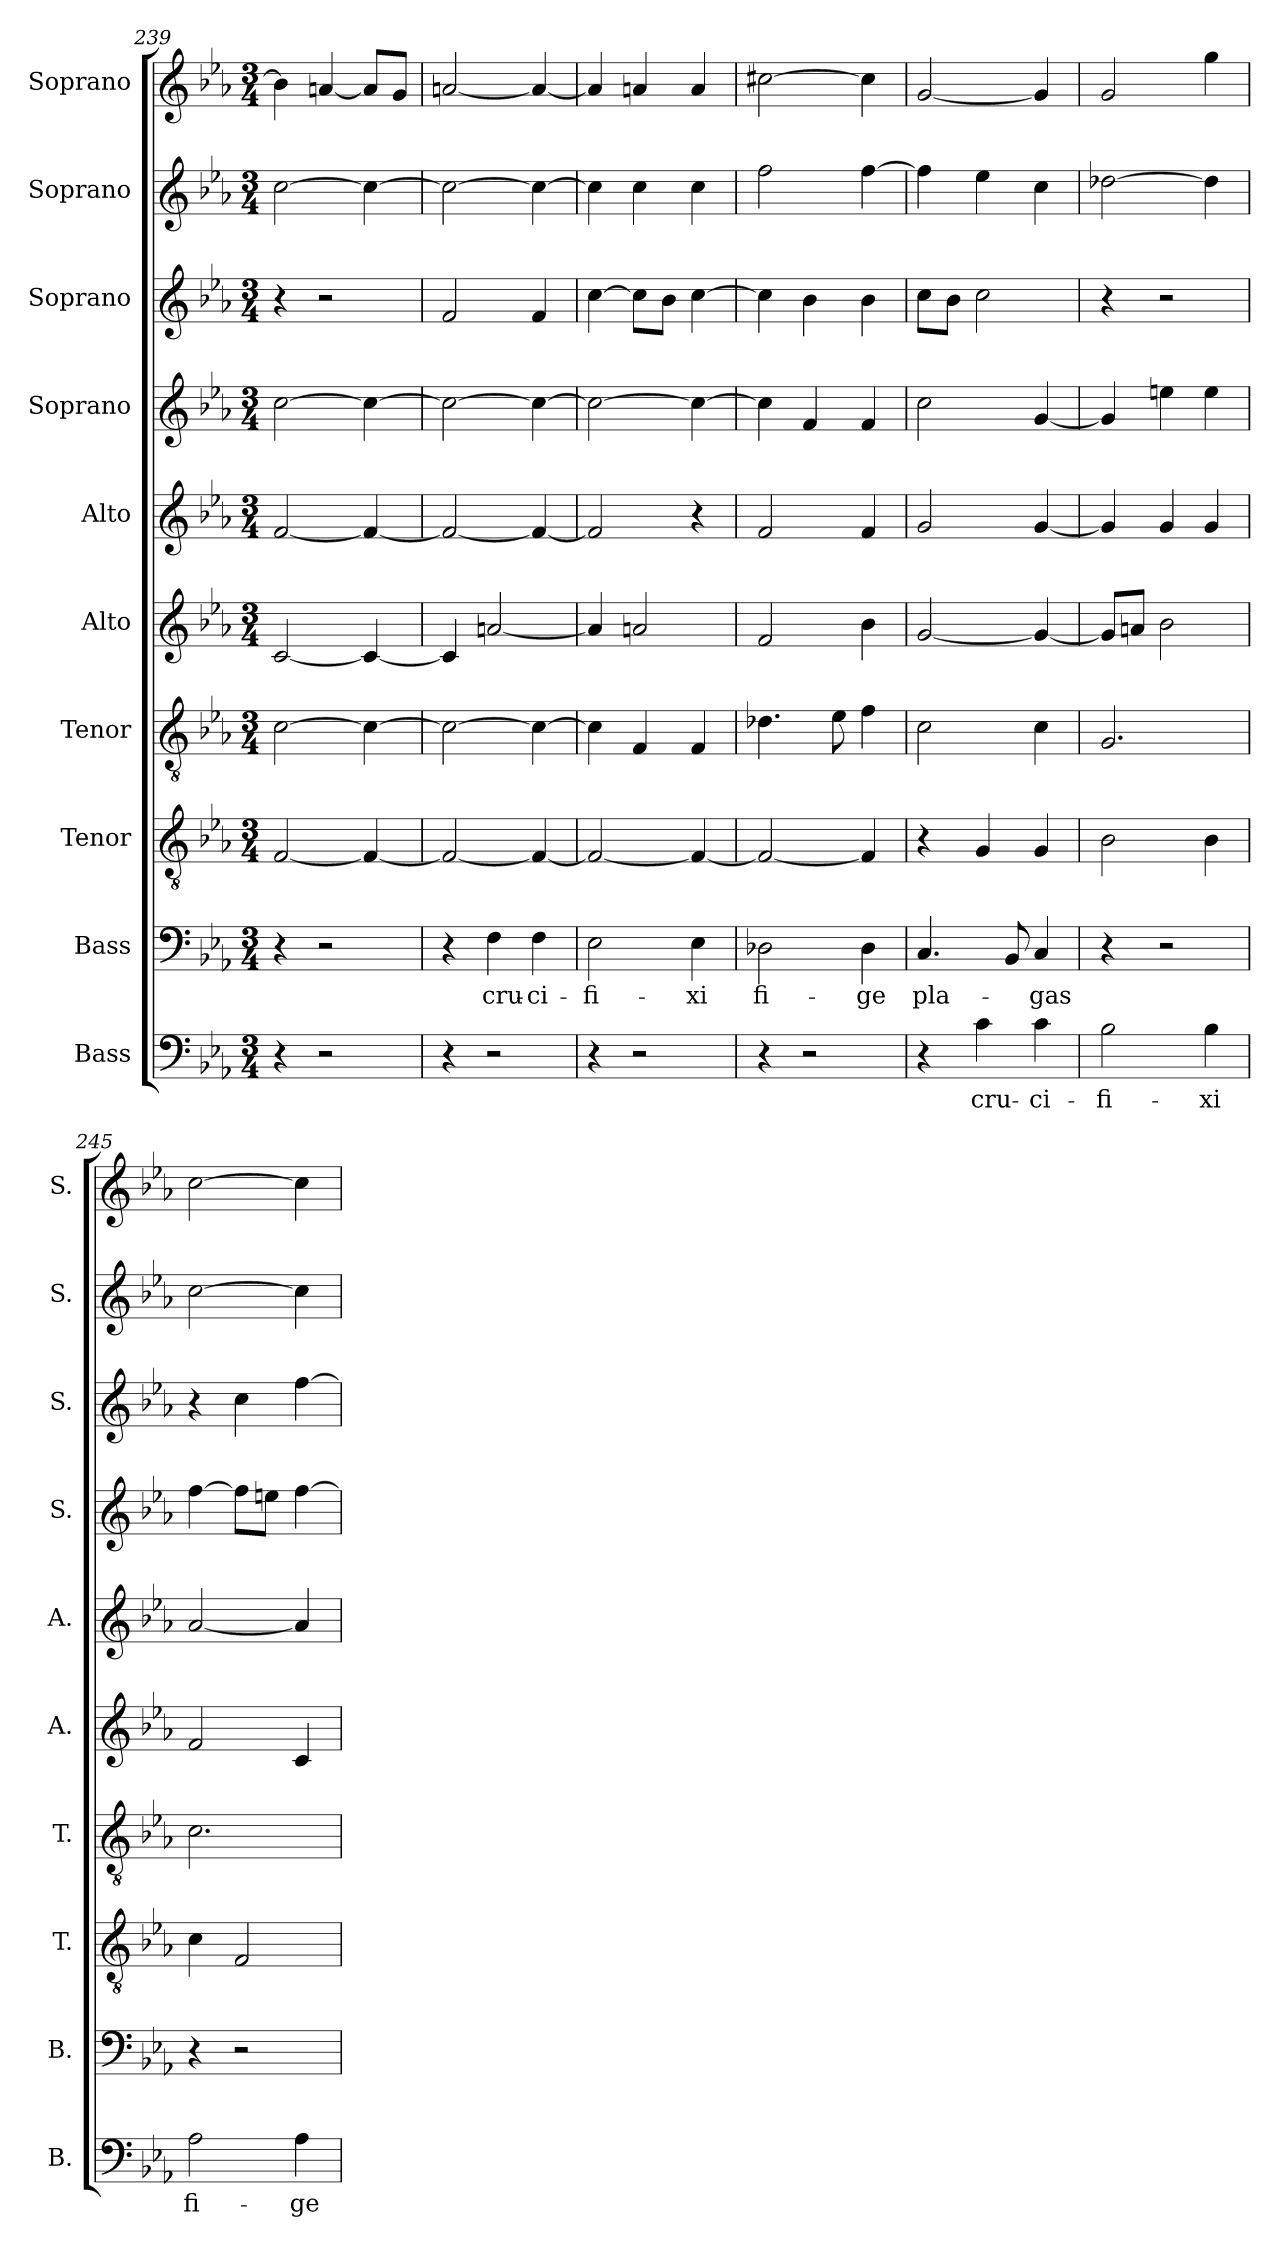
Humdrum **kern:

**kern	**text	**kern	**text	**kern	**kern	**kern	**kern	**kern	**kern	**kern	**kern
*part10	*part10	*part9	*part9	*part8	*part7	*part6	*part5	*part4	*part3	*part2	*part1
*staff10	*staff10	*staff9	*staff9	*staff8	*staff7	*staff6	*staff5	*staff4	*staff3	*staff2	*staff1
*I"Bass	*	*I"Bass	*	*I"Tenor	*I"Tenor	*I"Alto	*I"Alto	*I"Soprano	*I"Soprano	*I"Soprano	*I"Soprano
*I'B.	*	*I'B.	*	*I'T.	*I'T.	*I'A.	*I'A.	*I'S.	*I'S.	*I'S.	*I'S.
*clefF4	*	*clefF4	*	*clefGv2	*clefGv2	*clefG2	*clefG2	*clefG2	*clefG2	*clefG2	*clefG2
*k[b-e-a-]	*	*k[b-e-a-]	*	*k[b-e-a-]	*k[b-e-a-]	*k[b-e-a-]	*k[b-e-a-]	*k[b-e-a-]	*k[b-e-a-]	*k[b-e-a-]	*k[b-e-a-]
*M3/4	*	*M3/4	*	*M3/4	*M3/4	*M3/4	*M3/4	*M3/4	*M3/4	*M3/4	*M3/4
=239	=239	=239	=239	=239	=239	=239	=239	=239	=239	=239	=239
4r	.	4r	.	[2F/	[2c\	[2c/	[2f/	[2cc\	4r	[2cc\	4b-\]
2r	.	2r	.	.	.	.	.	.	2r	.	[4an/
.	.	.	.	4F/_	4c\_	4c/_	4f/_	4cc\_	.	4cc\_	8a/L]
.	.	.	.	.	.	.	.	.	.	.	8g/J
=240	=240	=240	=240	=240	=240	=240	=240	=240	=240	=240	=240
4r	.	4r	.	2F/_	2c\_	4c/]	2f/_	2cc\_	2f/	2cc\_	[2an/
2r	.	4F\	cru-	.	.	[2an/	.	.	.	.	.
.	.	4F\	-ci-	4F/_	4c\_	.	4f/_	4cc\_	4f/	4cc\_	4a/_
=241	=241	=241	=241	=241	=241	=241	=241	=241	=241	=241	=241
4r	.	2E-\	-fi-	2F/_	4c\]	4a/]	2f/]	2cc\_	[4cc\	4cc\]	4a/]
2r	.	.	.	.	4F/	2an/	.	.	8cc\L]	4cc\	4an/
.	.	.	.	.	.	.	.	.	8b-\J	.	.
.	.	4E-\	-xi	4F/_	4F/	.	4r	4cc\_	[4cc\	4cc\	4a/
=242	=242	=242	=242	=242	=242	=242	=242	=242	=242	=242	=242
4r	.	2D-X\	fi-	2F/_	4.d-X\	2f/	2f/	4cc\]	4cc\]	2ff\	[2cc#X\
2r	.	.	.	.	.	.	.	4f/	4b-\	.	.
.	.	.	.	.	8e-\	.	.	.	.	.	.
.	.	4D-\	-ge	4F/]	4f\	4b-\	4f/	4f/	4b-\	[4ff\	4cc#\]
=243	=243	=243	=243	=243	=243	=243	=243	=243	=243	=243	=243
4r	.	4.C/	pla-	4r	2c\	[2g/	2g/	2cc\	8cc\L	4ff\]	[2g/
.	.	.	.	.	.	.	.	.	8b-\J	.	.
4c\	cru-	.	.	4G/	.	.	.	.	2cc\	4ee-\	.
.	.	8BB-/	.	.	.	.	.	.	.	.	.
4c\	-ci-	4C/	-gas	4G/	4c\	4g/_	[4g/	[4g/	.	4cc\	4g/]
=244	=244	=244	=244	=244	=244	=244	=244	=244	=244	=244	=244
2B-\	-fi-	4r	.	2B-\	2.G/	8g/L]	4g/]	4g/]	4r	[2dd-X\	2g/
.	.	.	.	.	.	8an/J	.	.	.	.	.
.	.	2r	.	.	.	2b-\	4g/	4een\	2r	.	.
4B-\	-xi	.	.	4B-\	.	.	4g/	4ee\	.	4dd-\]	4gg\
!!LO:PB:g=z
=245	=245	=245	=245	=245	=245	=245	=245	=245	=245	=245	=245
2A-\	fi-	4r	.	4c\	2.c\	2f/	[2a-/	[4ff\	4r	[2cc\	[2cc\
.	.	2r	.	2F/	.	.	.	8ff\L]	4cc\	.	.
.	.	.	.	.	.	.	.	8een\J	.	.	.
4A-\	-ge	.	.	.	.	4c/	4a-/]	[4ff\	[4ff\	4cc\]	4cc\]
=	=	=	=	=	=	=	=	=	=	=	=
*-	*-	*-	*-	*-	*-	*-	*-	*-	*-	*-	*-
